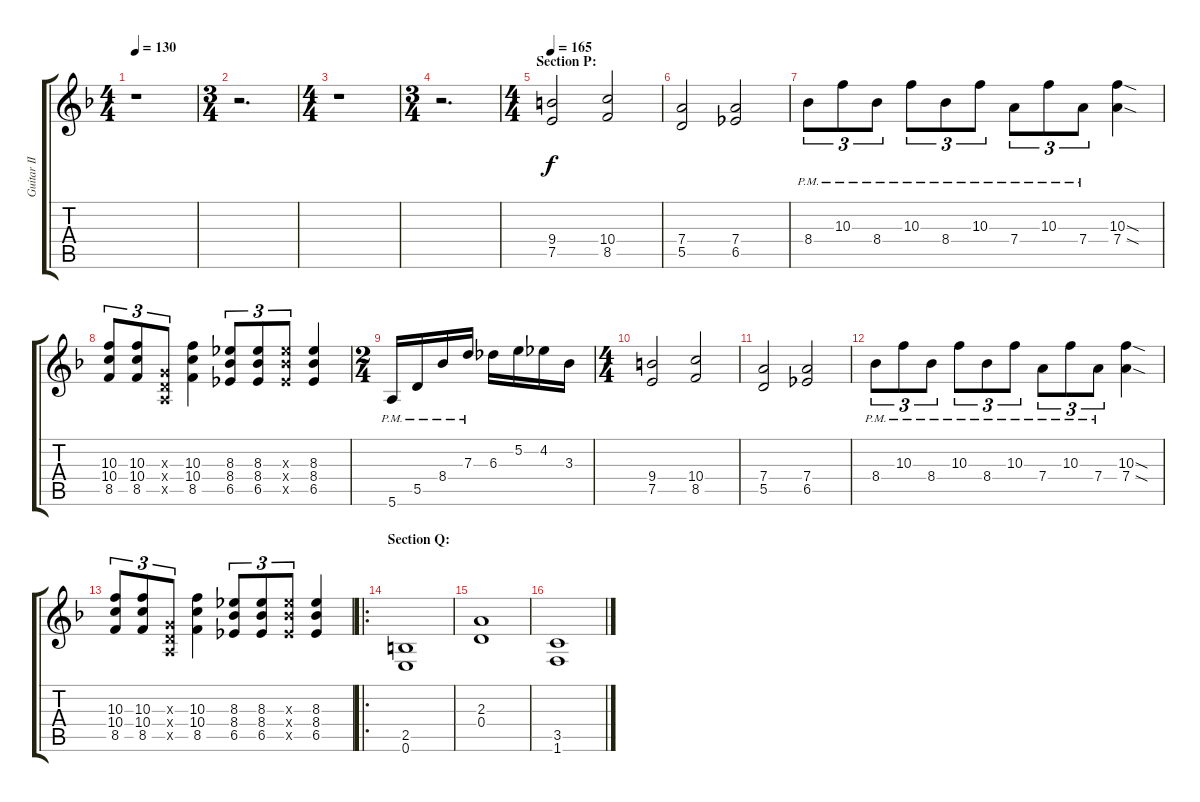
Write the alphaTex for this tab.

\track ("Guitar II" "Guitar II") {instrument overdrivenguitar}
\staff {score tabs}
\tuning (E4 B3 G3 D3 A2 E2) {hide}
\ts (4 4)
\tempo 130
\clef g2
\ks f
r.1{dy mp} |
\ts (3 4)
r.2{d} |
\ts (4 4)
r.1 |
\ts (3 4)
r.2{d} |
\ts (4 4)
\section ("" "Section P:")
\tempo 165
(9.4 7.5).2{dy f volume 12 balance 16 instrument overdrivenguitar} (10.4 8.5).2 |
(7.4 5.5).2 (7.4 6.5).2 |
8.4{pm}.8{tu (3 2)} 10.3{pm}.8{tu (3 2)} 8.4{pm}.8{tu (3 2)} 10.3{pm}.8{tu (3 2)} 8.4{pm}.8{tu (3 2)} 10.3{pm}.8{tu (3 2)} 7.4{pm}.8{tu (3 2)} 10.3{pm}.8{tu (3 2)} 7.4{pm}.8{tu (3 2)} (10.3{sod} 7.4{sod}).4 |
(10.3 10.4 8.5).8{tu (3 2)} (10.3 10.4 8.5).8{tu (3 2)} (0.3{x} 0.4{x} 0.5{x}).8{tu (3 2)} (10.3 10.4 8.5).4 (8.3 8.4 6.5).8{tu (3 2)} (8.3 8.4 6.5).8{tu (3 2)} (8.3{x} 8.4{x} 6.5{x}).8{tu (3 2)} (8.3 8.4 6.5).4 |
\ts (2 4)
5.6{pm}.16 5.5{pm}.16 8.4{pm}.16 7.3{pm}.16 6.3.16 5.2.16 4.2.16 3.3.16 |
\ts (4 4)
(9.4 7.5).2 (10.4 8.5).2 |
(7.4 5.5).2 (7.4 6.5).2 |
8.4{pm}.8{tu (3 2)} 10.3{pm}.8{tu (3 2)} 8.4{pm}.8{tu (3 2)} 10.3{pm}.8{tu (3 2)} 8.4{pm}.8{tu (3 2)} 10.3{pm}.8{tu (3 2)} 7.4{pm}.8{tu (3 2)} 10.3{pm}.8{tu (3 2)} 7.4{pm}.8{tu (3 2)} (10.3{sod} 7.4{sod}).4 |
(10.3 10.4 8.5).8{tu (3 2)} (10.3 10.4 8.5).8{tu (3 2)} (0.3{x} 0.4{x} 0.5{x}).8{tu (3 2)} (10.3 10.4 8.5).4 (8.3 8.4 6.5).8{tu (3 2)} (8.3 8.4 6.5).8{tu (3 2)} (8.3{x} 8.4{x} 6.5{x}).8{tu (3 2)} (8.3 8.4 6.5).4 |
\ro
\section ("" "Section Q:")
(2.5 0.6).1{volume 11 balance 8 instrument overdrivenguitar} |
(2.3 0.4).1 |
(3.5 1.6).1
